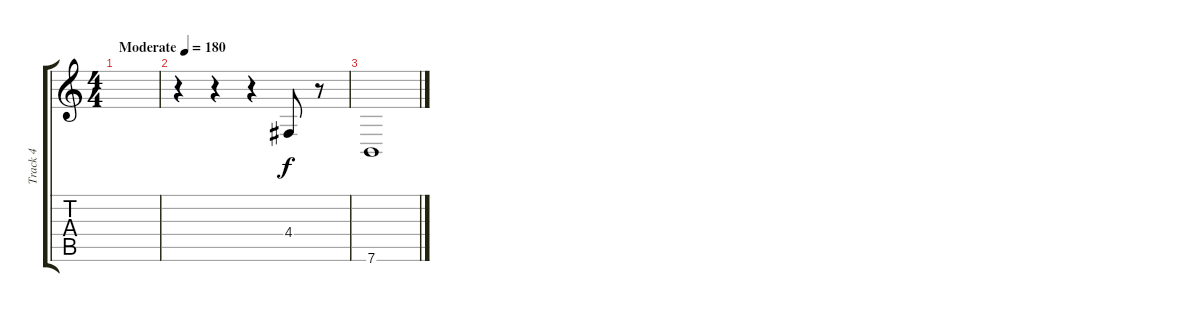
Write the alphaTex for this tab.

\track ("Track 4" "Track 4") {instrument altosax}
\staff {score tabs}
\tuning (E4 B3 G3 D3 A2 E2) {hide}
\ts (4 4)
\tempo (180 "Moderate")
\clef g2
\ks c
|
r.4 r.4 r.4 4.4.8 r.8 |
7.6.1
